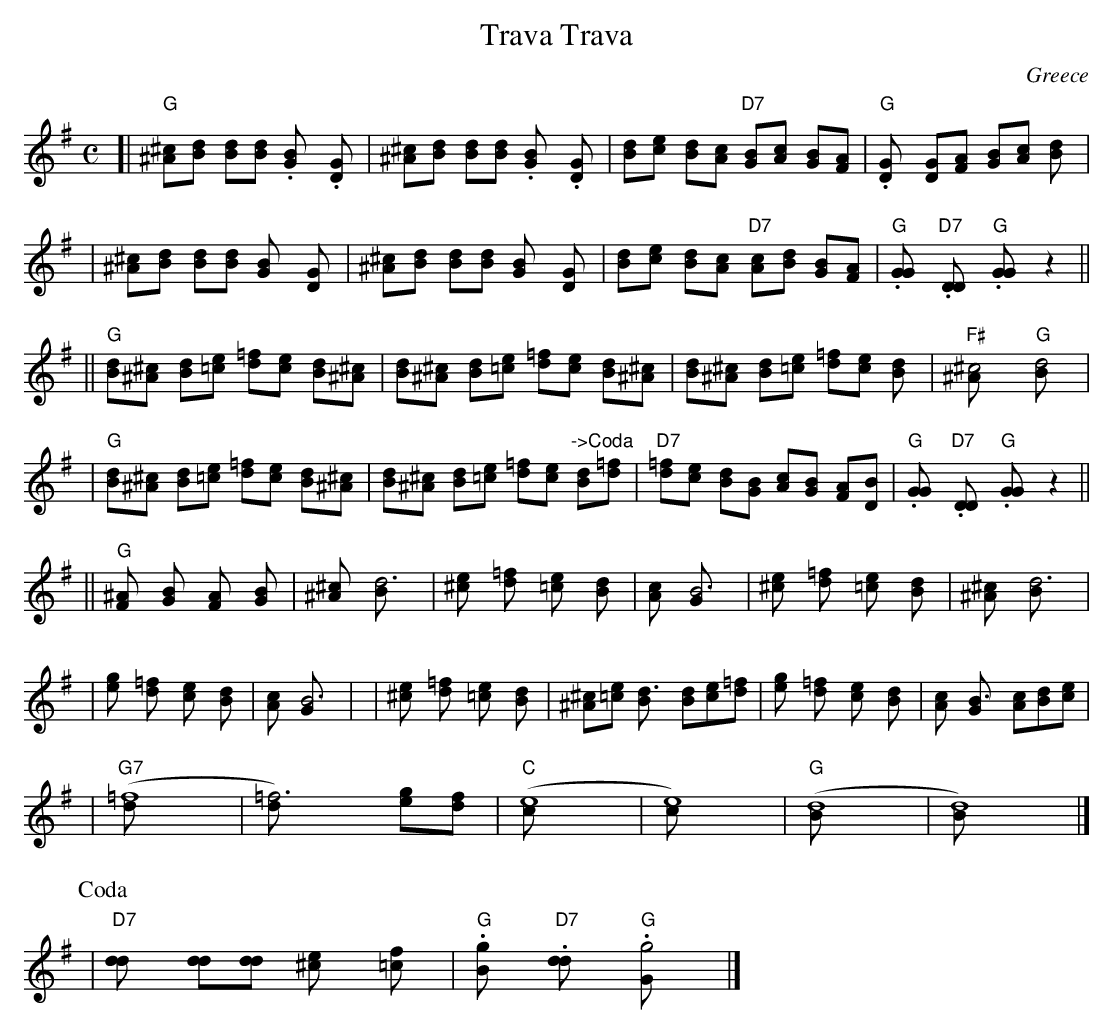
X:1
T:Trava Trava
C:Greece
M:C
K:G
L:1/8
[| "G"[^c^A][dB] [dB][dB] .[B2G] .[D2G] \
|     [^c^A][dB] [dB][dB] .[B2G] .[D2G] \
|     [dB][ec] [dB][cA] "D7"[BG][cA] [BG][AF] \
|  "G".[G2D] [DG][AF] [BG][cA] [d2B] |
|     [^c^A][dB] [dB][dB] [B2G] [D2G] \
|     [^c^A][dB] [dB][dB] [B2G] [D2G] \
|     [dB][ec] [dB][cA] "D7"[cA][dB] [BG][AF] \
|  "G".[G2G] "D7".[D2D] "G".[G2G] z2 ||
|| "G"[dB][^c^A] [dB][e=c] [=fd][ec] [dB][^c^A] \
|     [dB][^c^A] [dB][e=c] [=fd][ec] [dB][^c^A] \
|     [dB][^c^A] [dB][e=c] [=fd][ec] [d2B] \
| "F#"[^c4^A] "G"[d4B] |
|  "G"[dB][^c^A] [dB][e=c] [=fd][ec] [dB][^c^A] \
|     [dB][^c^A] [dB][e=c] [=fd][ec] "->Coda"[dB][=fd] \
| "D7"[=fd][ec] [dB][BG] [cA][BG] [AF][BD] \
| "G".[G2G] "D7".[D2D] "G".[G2G] z2 ||
|| "G"[^A2F] [B2G] [A2F] [B2G] \
|     [^c2^A] [d6B] \
|     [e2^c] [=f2d] [e2=c] [d2B] \
|     [c2A] [B6G] \
|     [e2^c] [=f2d] [e2=c] [d2B] \
|     [^c2^A] [d6B] |
|     [g2e] [=f2d] [e2c] [d2B] \
|     [c2A] [B6G] | \
|     [e2^c] [=f2d] [e2=c] [d2B] \
|     [^c^A][e=c] [d3B] [dB][ec][=fd] \
|     [g2e] [=f2d] [e2c] [d2B] \
|     [c2A] [B3G] [cA][dB][ec] |
| "G7"([=f8d] \
|     [=f6d]) [ge][fd] \
|  "C"([e8c] \
|     [e8c]) \
|  "G"([d8B] \
|     [d8B]) |]
P: Coda
| "D7"[d2d] [dd][dd] [e2^c] [f2=c] \
| "G".[g2B] "D7".[d2d] "G".[g4G] |]
